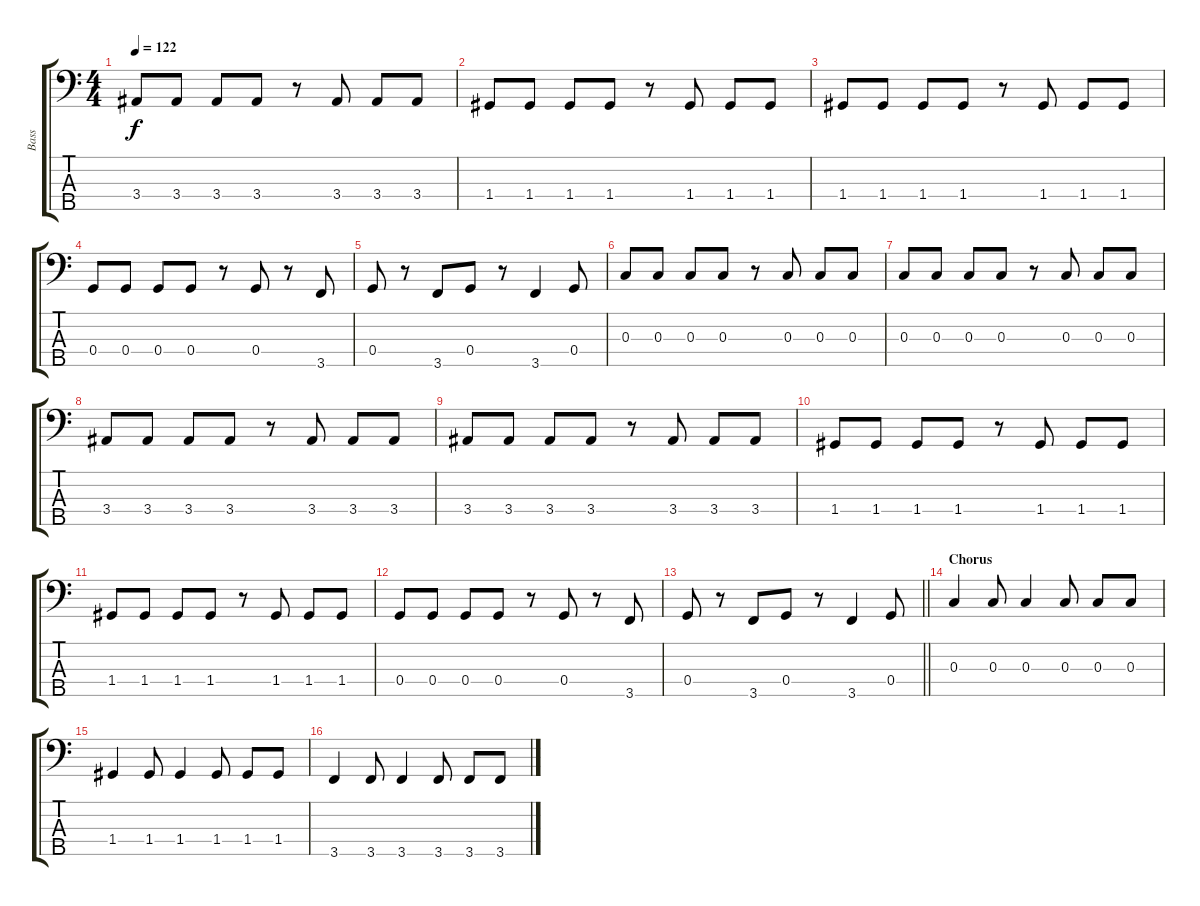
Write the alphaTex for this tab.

\track ("Bass" "Bass") {instrument electricbassfinger}
\staff {score tabs}
\tuning (A2 F2 C2 G1 D1) {hide}
\ts (4 4)
\tempo 122
\clef f4
\ks c
3.4.8{dy f} 3.4.8 3.4.8 3.4.8 r.8 3.4.8 3.4.8 3.4.8 |
1.4.8 1.4.8 1.4.8 1.4.8 r.8 1.4.8 1.4.8 1.4.8 |
1.4.8 1.4.8 1.4.8 1.4.8 r.8 1.4.8 1.4.8 1.4.8 |
0.4.8 0.4.8 0.4.8 0.4.8 r.8 0.4.8 r.8 3.5.8 |
0.4.8 r.8 3.5.8 0.4.8 r.8 3.5.4 0.4.8 |
0.3.8 0.3.8 0.3.8 0.3.8 r.8 0.3.8 0.3.8 0.3.8 |
0.3.8 0.3.8 0.3.8 0.3.8 r.8 0.3.8 0.3.8 0.3.8 |
3.4.8 3.4.8 3.4.8 3.4.8 r.8 3.4.8 3.4.8 3.4.8 |
3.4.8 3.4.8 3.4.8 3.4.8 r.8 3.4.8 3.4.8 3.4.8 |
1.4.8 1.4.8 1.4.8 1.4.8 r.8 1.4.8 1.4.8 1.4.8 |
1.4.8 1.4.8 1.4.8 1.4.8 r.8 1.4.8 1.4.8 1.4.8 |
0.4.8 0.4.8 0.4.8 0.4.8 r.8 0.4.8 r.8 3.5.8 |
\barLineRight lightlight
0.4.8 r.8 3.5.8 0.4.8 r.8 3.5.4 0.4.8 |
\section ("" "Chorus")
0.3.4 0.3.8 0.3.4 0.3.8 0.3.8 0.3.8 |
1.4.4 1.4.8 1.4.4 1.4.8 1.4.8 1.4.8 |
3.5.4 3.5.8 3.5.4 3.5.8 3.5.8 3.5.8
